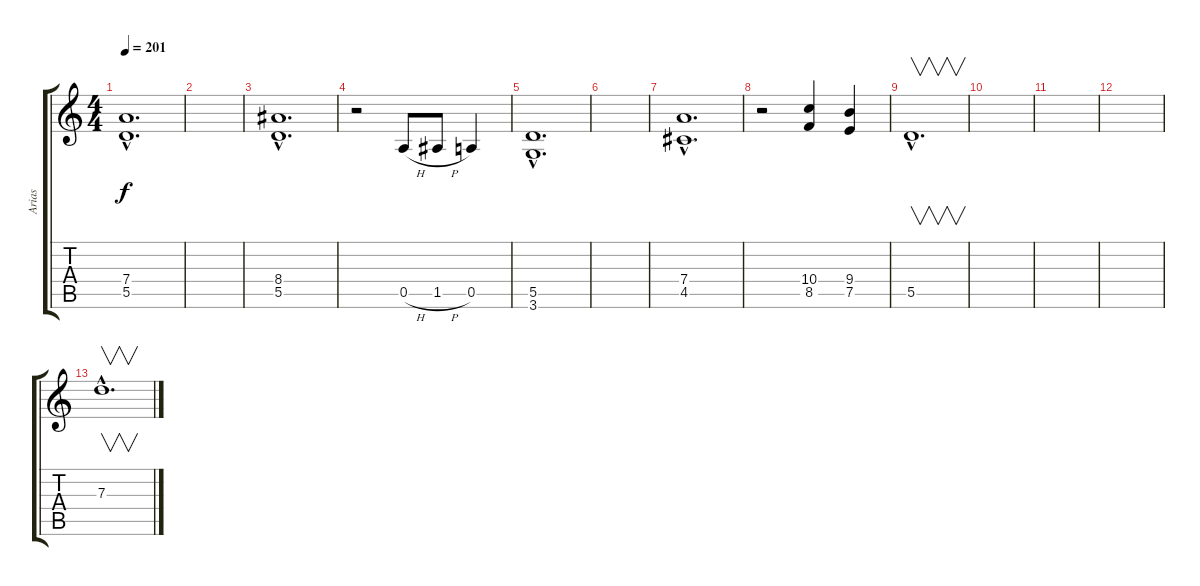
\track ("Arias" "Arias") {instrument distortionguitar}
\staff {score tabs}
\tuning (E4 B3 G3 D3 A2 E2) {hide}
\ts (4 4)
\tempo 201
\clef g2
\ks c
(7.4{hac} 5.5{hac}).1{d dy f} |
|
(8.4{hac} 5.5{hac}).1{d} |
r.2 0.5{h}.8 1.5{h}.8 0.5.4 |
(5.5{hac} 3.6{hac}).1{d} |
|
(7.4{hac} 4.5{hac}).1{d} |
r.2 (10.4 8.5).4 (9.4 7.5).4 |
5.5{hac}.1{v d} |
|
|
|
7.3{hac}.1{v d}
